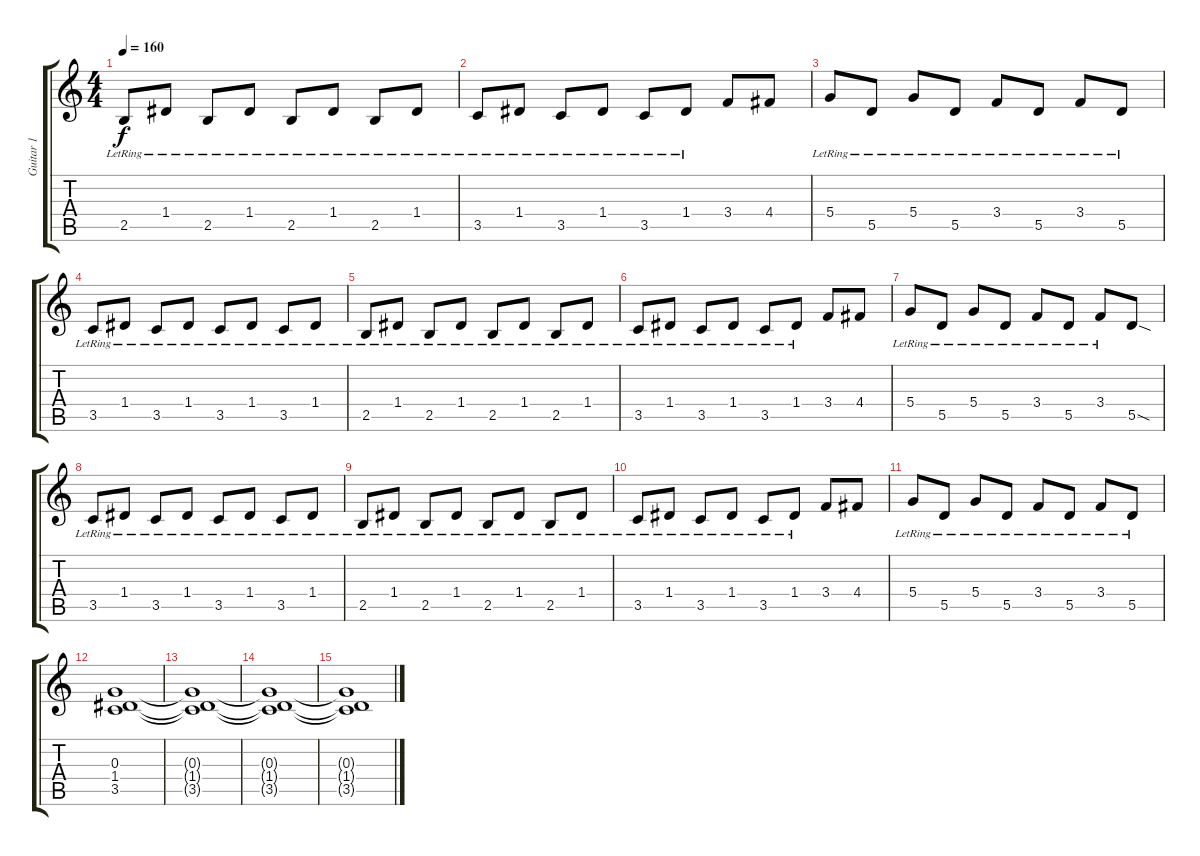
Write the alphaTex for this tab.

\track ("Guitar 1" "Guitar 1") {instrument distortionguitar}
\staff {score tabs}
\tuning (E4 B3 G3 D3 A2 E2) {hide}
\ts (4 4)
\tempo 160
\clef g2
\ks c
2.5{lr}.8{dy f} 1.4{lr}.8 2.5{lr}.8 1.4{lr}.8 2.5{lr}.8 1.4{lr}.8 2.5{lr}.8 1.4{lr}.8 |
3.5{lr}.8 1.4{lr}.8 3.5{lr}.8 1.4{lr}.8 3.5{lr}.8 1.4{lr}.8 3.4.8 4.4.8 |
5.4{lr}.8 5.5{lr}.8 5.4{lr}.8 5.5{lr}.8 3.4{lr}.8 5.5{lr}.8 3.4{lr}.8 5.5{lr}.8 |
3.5{lr}.8 1.4{lr}.8 3.5{lr}.8 1.4{lr}.8 3.5{lr}.8 1.4{lr}.8 3.5{lr}.8 1.4{lr}.8 |
2.5{lr}.8 1.4{lr}.8 2.5{lr}.8 1.4{lr}.8 2.5{lr}.8 1.4{lr}.8 2.5{lr}.8 1.4{lr}.8 |
3.5{lr}.8 1.4{lr}.8 3.5{lr}.8 1.4{lr}.8 3.5{lr}.8 1.4{lr}.8 3.4.8 4.4.8 |
5.4{lr}.8 5.5{lr}.8 5.4{lr}.8 5.5{lr}.8 3.4{lr}.8 5.5{lr}.8 3.4{lr}.8 5.5{sod}.8 |
3.5{lr}.8 1.4{lr}.8 3.5{lr}.8 1.4{lr}.8 3.5{lr}.8 1.4{lr}.8 3.5{lr}.8 1.4{lr}.8 |
2.5{lr}.8 1.4{lr}.8 2.5{lr}.8 1.4{lr}.8 2.5{lr}.8 1.4{lr}.8 2.5{lr}.8 1.4{lr}.8 |
3.5{lr}.8 1.4{lr}.8 3.5{lr}.8 1.4{lr}.8 3.5{lr}.8 1.4{lr}.8 3.4.8 4.4.8 |
5.4{lr}.8 5.5{lr}.8 5.4{lr}.8 5.5{lr}.8 3.4{lr}.8 5.5{lr}.8 3.4{lr}.8 5.5{lr}.8 |
(0.3 1.4 3.5).1{volume 0} |
(0.3{t} 1.4{t} 3.5{t}).1 |
(0.3{t} 1.4{t} 3.5{t}).1 |
(0.3{t} 1.4{t} 3.5{t}).1
